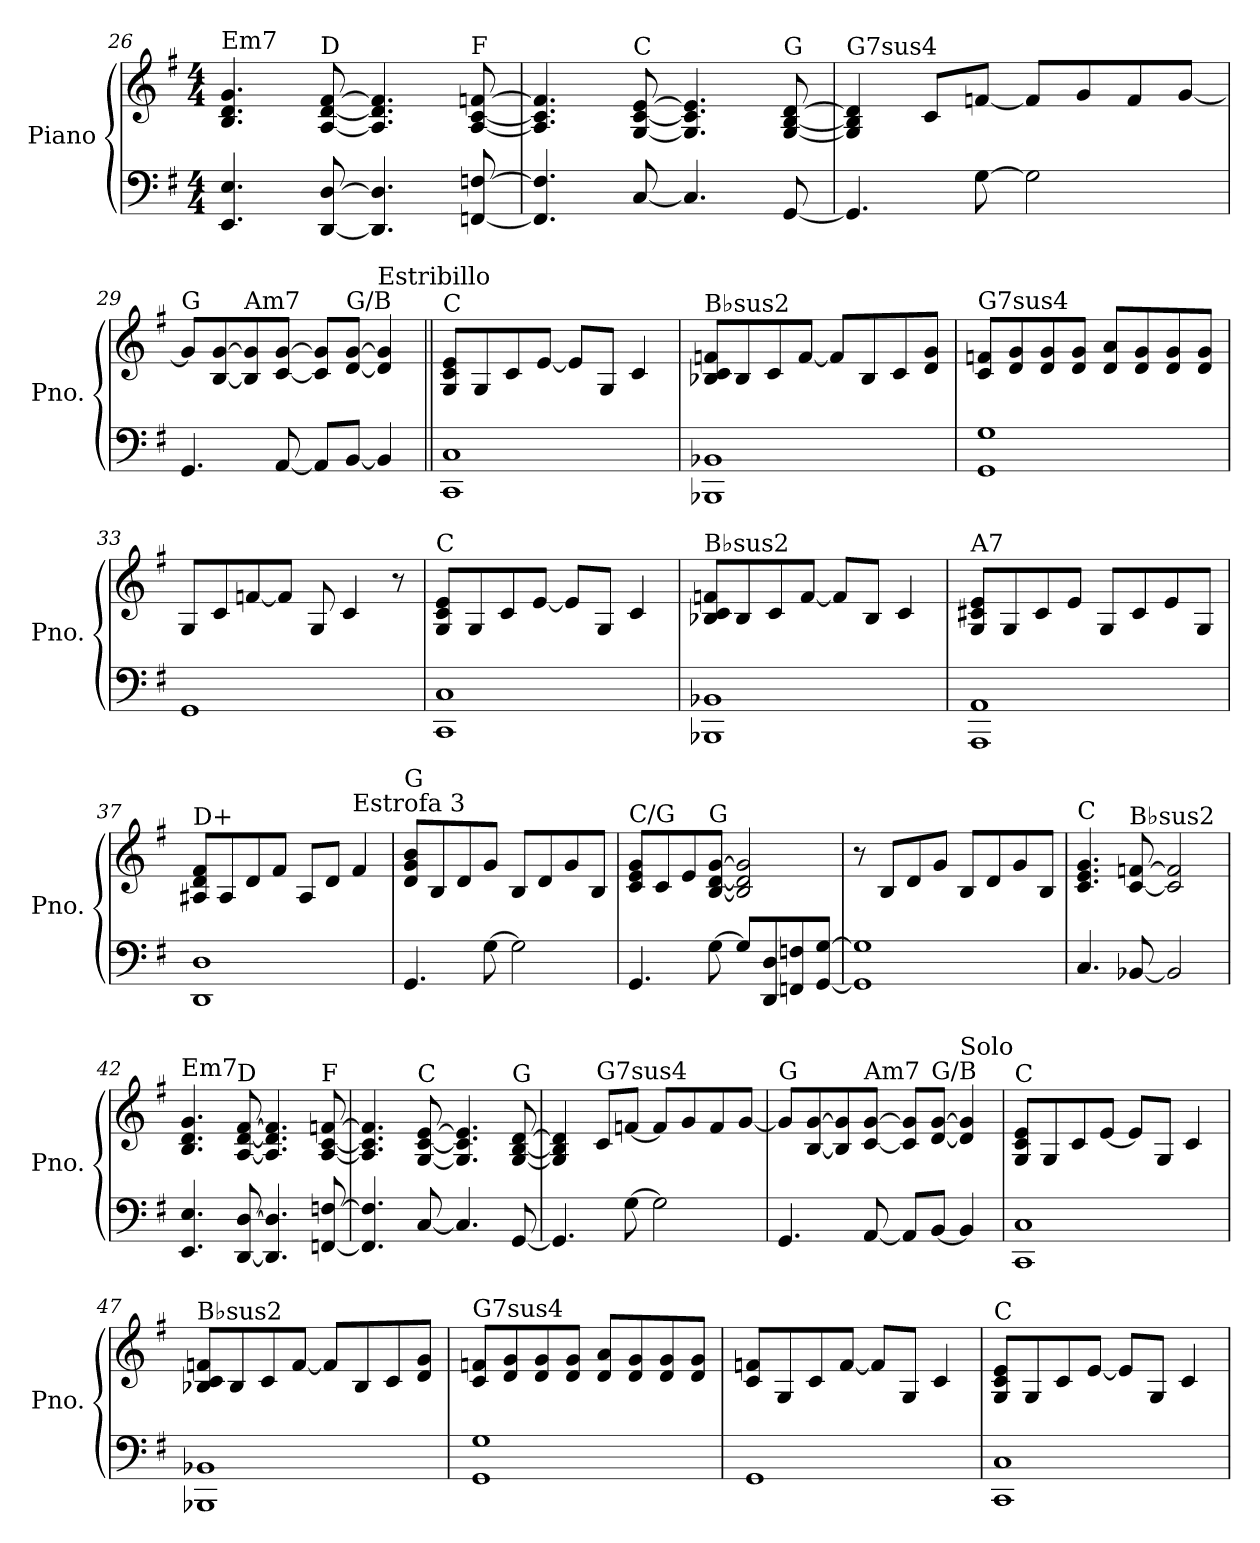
**kern	**kern
*part1	*part1
*staff2	*staff1
*I"Piano	*
*I'Pno.	*
!!LO:PB:g=z
*clefF4	*clefG2
*k[f#]	*k[f#]
*M4/4	*M4/4
=26	=26
!	!LO:TX:a:t=Em7
4.EE/ 4.E/	4.B/ 4.d/ 4.g/
!	!LO:TX:a:t=D
[8DD/ [8D/	[8A/ [8d/ [8f#/
4.DD/] 4.D/]	4.A/] 4.d/] 4.f#/]
!	!LO:TX:a:t=F
[8FFn/ [8Fn/	[8A/ [8c/ [8fn/
=27	=27
4.FF/] 4.F/]	4.A/] 4.c/] 4.f/]
!	!LO:TX:a:t=C
[8C/	[8G/ [8c/ [8e/
4.C/]	4.G/] 4.c/] 4.e/]
!	!LO:TX:a:t=G
[8GG/	[8G/ [8B/ [8d/
=28	=28
!	!LO:TX:a:t=G7sus4
4.GG/]	4G/] 4B/] 4d/]
.	8c/L
[8G\	[8fn/J
2G\]	8f/L]
.	8g/
.	8f/
.	[8g/J
=29	=29
!	!LO:TX:a:t=G
4.GG/	8g/L]
.	[8B/ [8g/
!	!LO:TX:a:t=Am7
.	8B/] 8g/]
[8AA/	[8c/ [8g/J
8AA/L]	8c/] 8g/]L
!	!LO:TX:a:t=G/B
[8BB/J	[8d/ [8g/J
!	!LO:TX:a:t=Estribillo
4BB/]	4d/] 4g/]
=30||	=30||
!	!LO:TX:a:t=C
1CC 1C	8G/ 8c/ 8e/L
.	8G/
.	8c/
.	[8e/J
.	8e/L]
.	8G/J
.	4c/
!!LO:LB:g=z
=31	=31
!	!LO:TX:a:t=B♭sus2
1BBB-X 1BB-X	8B-X/ 8c/ 8fn/L
.	8B-/
.	8c/
.	[8f/J
.	8f/L]
.	8B-/
.	8c/
.	8d/ 8g/J
=32	=32
!	!LO:TX:a:t=G7sus4
1GG 1G	8c/ 8fn/L
.	8d/ 8g/
.	8d/ 8g/
.	8d/ 8g/J
.	8d/ 8a/L
.	8d/ 8g/
.	8d/ 8g/
.	8d/ 8g/J
=33	=33
1GG	8G/L
.	8c/
.	[8fn/
.	8f/J]
.	8G/
.	4c/
.	8r
=34	=34
!	!LO:TX:a:t=C
1CC 1C	8G/ 8c/ 8e/L
.	8G/
.	8c/
.	[8e/J
.	8e/L]
.	8G/J
.	4c/
!!LO:LB:g=z
=35	=35
!	!LO:TX:a:t=B♭sus2
1BBB-X 1BB-X	8B-X/ 8c/ 8fn/L
.	8B-/
.	8c/
.	[8f/J
.	8f/L]
.	8B-/J
.	4c/
=36	=36
!	!LO:TX:a:t=A7
1AAA 1AA	8G/ 8c#X/ 8e/L
.	8G/
.	8c#/
.	8e/J
.	8G/L
.	8c#/
.	8e/
.	8G/J
=37	=37
!	!LO:TX:a:t=D+
1DD 1D	8A#X/ 8d/ 8f#/L
.	8A#/
.	8d/
.	8f#/J
.	8A#/L
.	8d/J
!	!LO:TX:a:t=Estrofa 3
.	4f#/
=38	=38
!	!LO:TX:a:t=G
4.GG/	8d/ 8g/ 8b/L
.	8B/
.	8d/
[8G\	8g/J
2G\]	8B/L
.	8d/
.	8g/
.	8B/J
!!LO:LB:g=z
=39	=39
!	!LO:TX:a:t=C/G
4.GG/	8c/ 8e/ 8g/L
.	8c/
.	8e/
!	!LO:TX:a:t=G
[8G\	[8B/ [8d/ [8g/J
8G/L]	2B/] 2d/] 2g/]
8DD/ 8D/	.
8FFn/ 8Fn/	.
[8GG/ [8G/J	.
=40	=40
1GG] 1G]	8r
.	8B/L
.	8d/
.	8g/J
.	8B/L
.	8d/
.	8g/
.	8B/J
=41	=41
!	!LO:TX:a:t=C
4.C/	4.c/ 4.e/ 4.g/
!	!LO:TX:a:t=B♭sus2
[8BB-X/	[8c/ [8fn/
2BB-/]	2c/] 2f/]
=42	=42
!	!LO:TX:a:t=Em7
4.EE/ 4.E/	4.B/ 4.d/ 4.g/
!	!LO:TX:a:t=D
[8DD/ [8D/	[8A/ [8d/ [8f#/
4.DD/] 4.D/]	4.A/] 4.d/] 4.f#/]
!	!LO:TX:a:t=F
[8FFn/ [8Fn/	[8A/ [8c/ [8fn/
=43	=43
4.FF/] 4.F/]	4.A/] 4.c/] 4.f/]
!	!LO:TX:a:t=C
[8C/	[8G/ [8c/ [8e/
4.C/]	4.G/] 4.c/] 4.e/]
!	!LO:TX:a:t=G
[8GG/	[8G/ [8B/ [8d/
!!LO:LB:g=z
=44	=44
4.GG/]	4G/] 4B/] 4d/]
!	!LO:TX:a:t=G7sus4
.	8c/L
[8G\	[8fn/J
2G\]	8f/L]
.	8g/
.	8f/
.	[8g/J
=45	=45
!	!LO:TX:a:t=G
4.GG/	8g/L]
.	[8B/ [8g/
.	8B/] 8g/]
!	!LO:TX:a:t=Am7
[8AA/	[8c/ [8g/J
8AA/L]	8c/] 8g/]L
!	!LO:TX:a:t=G/B
[8BB/J	[8d/ [8g/J
!	!LO:TX:a:t=Solo
4BB/]	4d/] 4g/]
=46	=46
!	!LO:TX:a:t=C
1CC 1C	8G/ 8c/ 8e/L
.	8G/
.	8c/
.	[8e/J
.	8e/L]
.	8G/J
.	4c/
=47	=47
!	!LO:TX:a:t=B♭sus2
1BBB-X 1BB-X	8B-X/ 8c/ 8fn/L
.	8B-/
.	8c/
.	[8f/J
.	8f/L]
.	8B-/
.	8c/
.	8d/ 8g/J
!!LO:LB:g=z
=48	=48
!	!LO:TX:a:t=G7sus4
1GG 1G	8c/ 8fn/L
.	8d/ 8g/
.	8d/ 8g/
.	8d/ 8g/J
.	8d/ 8a/L
.	8d/ 8g/
.	8d/ 8g/
.	8d/ 8g/J
=49	=49
1GG	8c/ 8fn/L
.	8G/
.	8c/
.	[8f/J
.	8f/L]
.	8G/J
.	4c/
=50	=50
!	!LO:TX:a:t=C
1CC 1C	8G/ 8c/ 8e/L
.	8G/
.	8c/
.	[8e/J
.	8e/L]
.	8G/J
.	4c/
=	=
*-	*-
